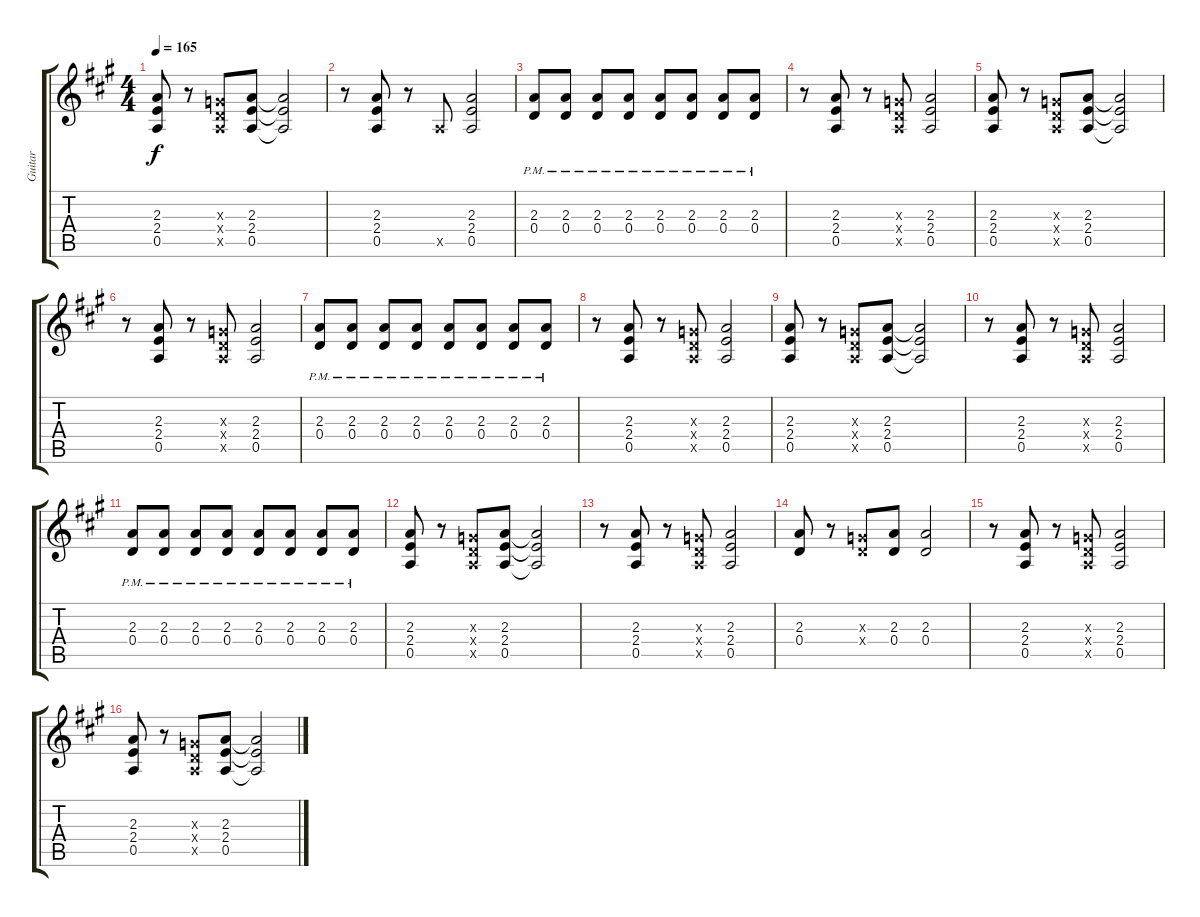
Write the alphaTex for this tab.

\track ("Guitar" "Guitar") {instrument electricguitarclean}
\staff {score tabs}
\tuning (E4 B3 G3 D3 A2 E2) {hide}
\ts (4 4)
\tempo 165
\clef g2
\ks a
(2.3 2.4 0.5).8{dy f} r.8 (0.3{x} 0.4{x} 0.5{x}).8 (2.3 2.4 0.5).8 (2.3{t} 2.4{t} 0.5{t}).2 |
r.8 (2.3 2.4 0.5).8 r.8 0.5{x}.8 (2.3 2.4 0.5).2 |
(2.3{pm} 0.4{pm}).8 (2.3{pm} 0.4{pm}).8 (2.3{pm} 0.4{pm}).8 (2.3{pm} 0.4{pm}).8 (2.3{pm} 0.4{pm}).8 (2.3{pm} 0.4{pm}).8 (2.3{pm} 0.4{pm}).8 (2.3{pm} 0.4{pm}).8 |
r.8 (2.3 2.4 0.5).8 r.8 (0.3{x} 0.4{x} 0.5{x}).8 (2.3 2.4 0.5).2 |
(2.3 2.4 0.5).8 r.8 (0.3{x} 0.4{x} 0.5{x}).8 (2.3 2.4 0.5).8 (2.3{t} 2.4{t} 0.5{t}).2 |
r.8 (2.3 2.4 0.5).8 r.8 (0.3{x} 0.4{x} 0.5{x}).8 (2.3 2.4 0.5).2 |
(2.3{pm} 0.4{pm}).8 (2.3{pm} 0.4{pm}).8 (2.3{pm} 0.4{pm}).8 (2.3{pm} 0.4{pm}).8 (2.3{pm} 0.4{pm}).8 (2.3{pm} 0.4{pm}).8 (2.3{pm} 0.4{pm}).8 (2.3{pm} 0.4{pm}).8 |
r.8 (2.3 2.4 0.5).8 r.8 (0.3{x} 0.4{x} 0.5{x}).8 (2.3 2.4 0.5).2 |
(2.3 2.4 0.5).8 r.8 (0.3{x} 0.4{x} 0.5{x}).8 (2.3 2.4 0.5).8 (2.3{t} 2.4{t} 0.5{t}).2 |
r.8 (2.3 2.4 0.5).8 r.8 (0.3{x} 0.4{x} 0.5{x}).8 (2.3 2.4 0.5).2 |
(2.3{pm} 0.4{pm}).8 (2.3{pm} 0.4{pm}).8 (2.3{pm} 0.4{pm}).8 (2.3{pm} 0.4{pm}).8 (2.3{pm} 0.4{pm}).8 (2.3{pm} 0.4{pm}).8 (2.3{pm} 0.4{pm}).8 (2.3{pm} 0.4{pm}).8 |
(2.3 2.4 0.5).8 r.8 (0.3{x} 0.4{x} 0.5{x}).8 (2.3 2.4 0.5).8 (2.3{t} 2.4{t} 0.5{t}).2 |
r.8 (2.3 2.4 0.5).8 r.8 (0.3{x} 0.4{x} 0.5{x}).8 (2.3 2.4 0.5).2 |
(2.3 0.4).8 r.8 (0.3{x} 0.4{x}).8 (2.3 0.4).8 (2.3 0.4).2 |
r.8 (2.3 2.4 0.5).8 r.8 (0.3{x} 0.4{x} 0.5{x}).8 (2.3 2.4 0.5).2 |
(2.3 2.4 0.5).8 r.8 (0.3{x} 0.4{x} 0.5{x}).8 (2.3 2.4 0.5).8 (2.3{t} 2.4{t} 0.5{t}).2
